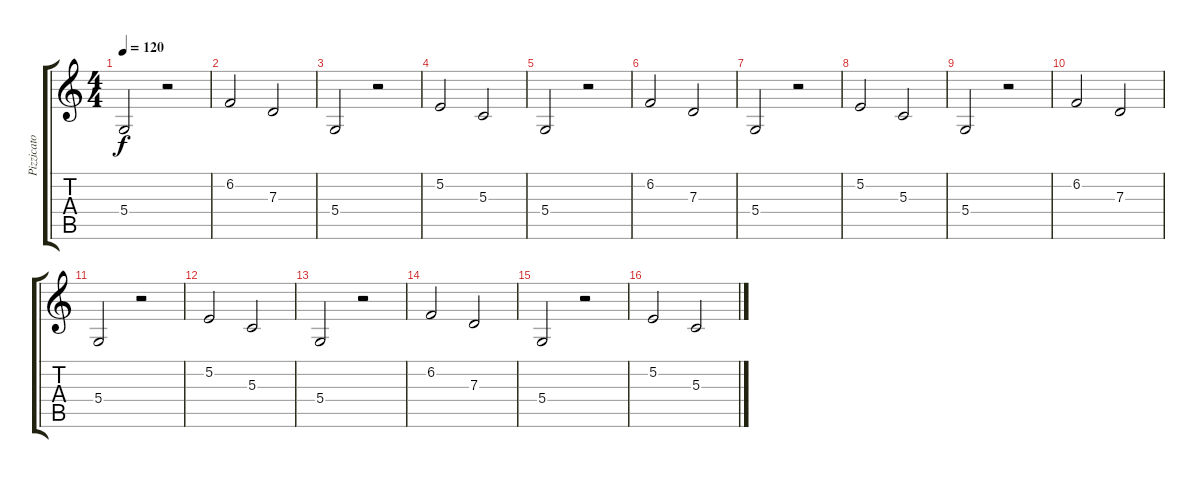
\track ("Pizzicato " "Pizzicato ") {instrument pizzicatostrings}
\staff {score tabs}
\tuning (E4 B3 G3 D3 A2 E2) {hide}
\ts (4 4)
\tempo 120
\clef g2
\ks c
5.4.2{dy f} r.2 |
6.2.2 7.3.2 |
5.4.2 r.2 |
5.2.2 5.3.2 |
5.4.2 r.2 |
6.2.2 7.3.2 |
5.4.2 r.2 |
5.2.2 5.3.2 |
5.4.2 r.2 |
6.2.2 7.3.2 |
5.4.2 r.2 |
5.2.2 5.3.2 |
5.4.2 r.2 |
6.2.2 7.3.2 |
5.4.2 r.2 |
5.2.2 5.3.2
